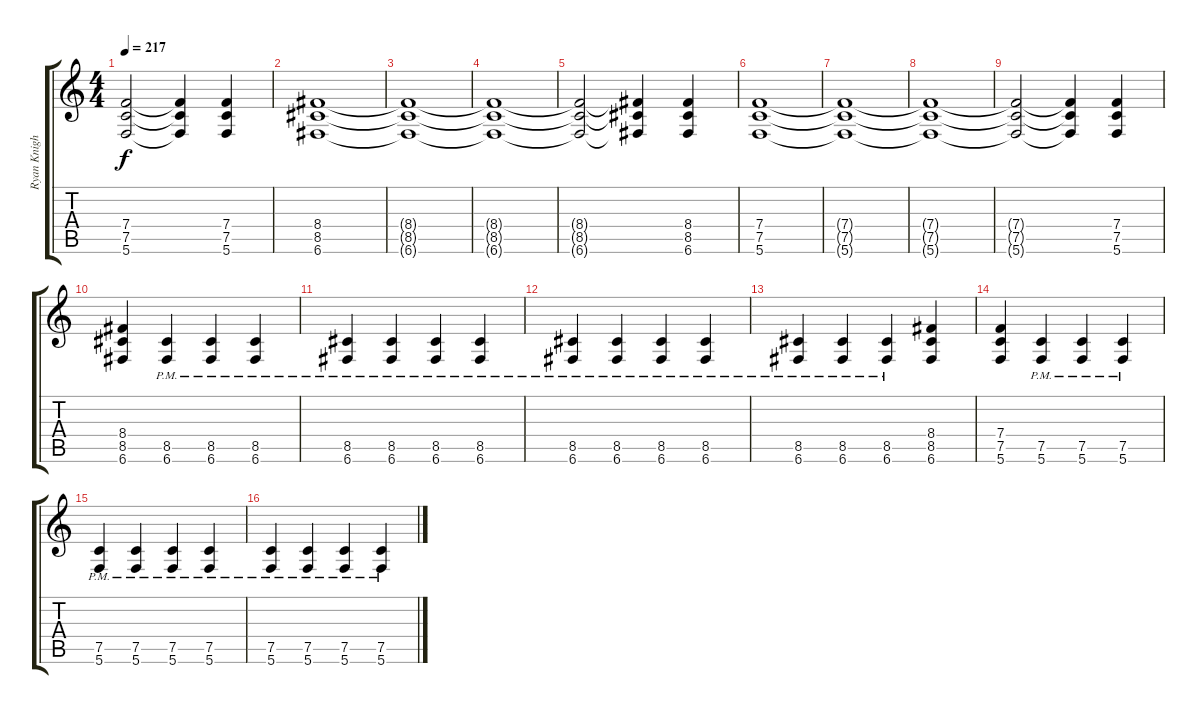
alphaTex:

\track ("Ryan Knight (Left)" "Ryan Knigh") {instrument distortionguitar}
\staff {score tabs}
\tuning (C4 G3 Eb3 Bb2 F2 C2) {hide}
\ts (4 4)
\tempo 217
\clef g2
\ks c
(7.4{t} 7.5{t} 5.6{t}).2{dy f} (7.4{t} 7.5{t} 5.6{t}).4 (7.4 7.5 5.6).4 |
(8.4 8.5 6.6).1 |
(8.4{t} 8.5{t} 6.6{t}).1 |
(8.4{t} 8.5{t} 6.6{t}).1 |
(8.4{t} 8.5{t} 6.6{t}).2 (8.4{t} 8.5{t} 6.6{t}).4 (8.4 8.5 6.6).4 |
(7.4 7.5 5.6).1 |
(7.4{t} 7.5{t} 5.6{t}).1 |
(7.4{t} 7.5{t} 5.6{t}).1 |
(7.4{t} 7.5{t} 5.6{t}).2 (7.4{t} 7.5{t} 5.6{t}).4 (7.4 7.5 5.6).4 |
(8.4 8.5 6.6).4 (8.5{pm} 6.6{pm}).4 (8.5{pm} 6.6{pm}).4 (8.5{pm} 6.6{pm}).4 |
(8.5{pm} 6.6{pm}).4 (8.5{pm} 6.6{pm}).4 (8.5{pm} 6.6{pm}).4 (8.5{pm} 6.6{pm}).4 |
(8.5{pm} 6.6{pm}).4 (8.5{pm} 6.6{pm}).4 (8.5{pm} 6.6{pm}).4 (8.5{pm} 6.6{pm}).4 |
(8.5{pm} 6.6{pm}).4 (8.5{pm} 6.6{pm}).4 (8.5{pm} 6.6{pm}).4 (8.4 8.5 6.6).4 |
(7.4 7.5 5.6).4 (7.5{pm} 5.6{pm}).4 (7.5{pm} 5.6{pm}).4 (7.5{pm} 5.6{pm}).4 |
(7.5{pm} 5.6{pm}).4 (7.5{pm} 5.6{pm}).4 (7.5{pm} 5.6{pm}).4 (7.5{pm} 5.6{pm}).4 |
(7.5{pm} 5.6{pm}).4 (7.5{pm} 5.6{pm}).4 (7.5{pm} 5.6{pm}).4 (7.5{pm} 5.6{pm}).4
